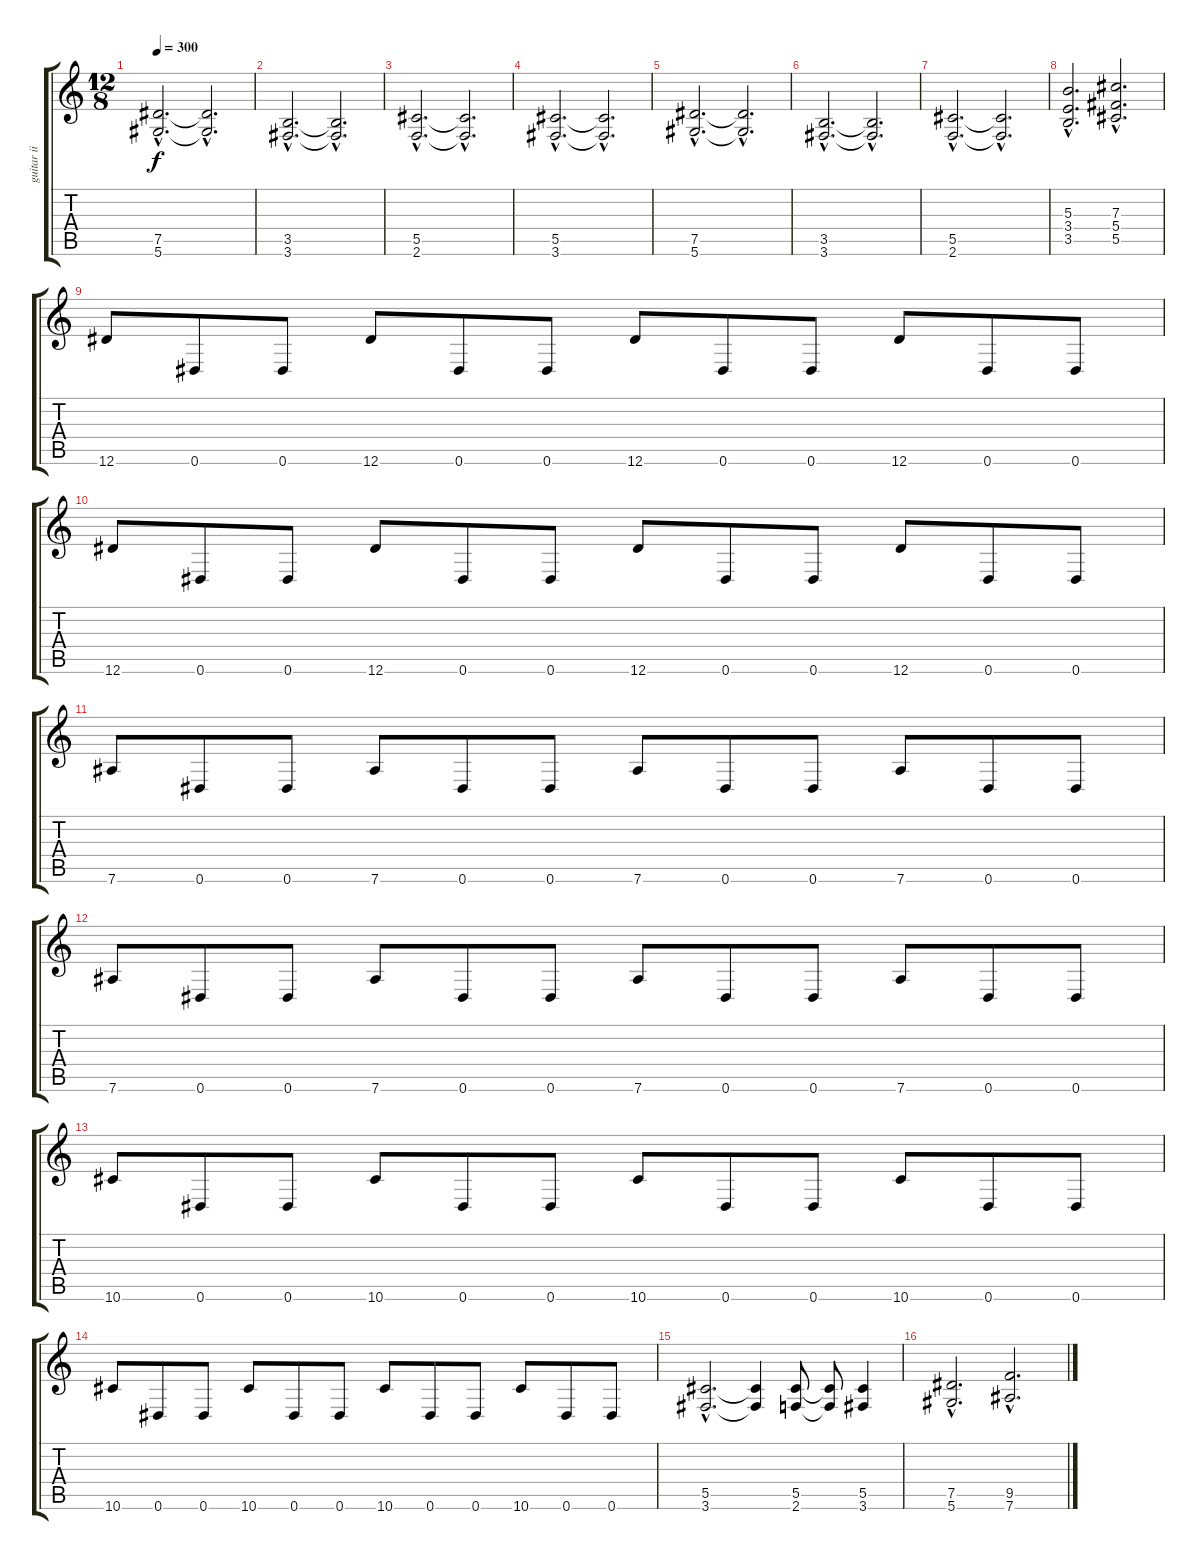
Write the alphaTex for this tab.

\track ("guitar ii" "guitar ii") {instrument overdrivenguitar}
\staff {score tabs}
\tuning (Eb4 Bb3 Gb3 Db3 Ab2 Eb2) {hide}
\ts (12 8)
\tempo 300
\clef g2
\ks c
(7.5{hac} 5.6{hac}).2{d dy f} (7.5{hac t} 5.6{hac t}).2{d} |
(3.5{hac} 3.6{hac}).2{d} (3.5{hac t} 3.6{hac t}).2{d} |
(5.5{hac} 2.6{hac}).2{d} (5.5{hac t} 2.6{hac t}).2{d} |
(5.5{hac} 3.6{hac}).2{d} (5.5{hac t} 3.6{hac t}).2{d} |
(7.5{hac} 5.6{hac}).2{d} (7.5{hac t} 5.6{hac t}).2{d} |
(3.5{hac} 3.6{hac}).2{d} (3.5{hac t} 3.6{hac t}).2{d} |
(5.5{hac} 2.6{hac}).2{d} (5.5{hac t} 2.6{hac t}).2{d} |
(5.3{hac} 3.4{hac} 3.5{hac}).2{d} (7.3{hac} 5.4{hac} 5.5{hac}).2{d} |
12.6.8 0.6.8 0.6.8 12.6.8 0.6.8 0.6.8 12.6.8 0.6.8 0.6.8 12.6.8 0.6.8 0.6.8 |
12.6.8 0.6.8 0.6.8 12.6.8 0.6.8 0.6.8 12.6.8 0.6.8 0.6.8 12.6.8 0.6.8 0.6.8 |
7.6.8 0.6.8 0.6.8 7.6.8 0.6.8 0.6.8 7.6.8 0.6.8 0.6.8 7.6.8 0.6.8 0.6.8 |
7.6.8 0.6.8 0.6.8 7.6.8 0.6.8 0.6.8 7.6.8 0.6.8 0.6.8 7.6.8 0.6.8 0.6.8 |
10.6.8 0.6.8 0.6.8 10.6.8 0.6.8 0.6.8 10.6.8 0.6.8 0.6.8 10.6.8 0.6.8 0.6.8 |
10.6.8 0.6.8 0.6.8 10.6.8 0.6.8 0.6.8 10.6.8 0.6.8 0.6.8 10.6.8 0.6.8 0.6.8 |
(5.5{hac} 3.6{hac}).2{d} (5.5{t} 3.6{t}).4 (5.5 2.6).8 (5.5{t} 2.6{t}).8 (5.5 3.6).4 |
(7.5{hac} 5.6{hac}).2{d} (9.5{hac} 7.6{hac}).2{d}
